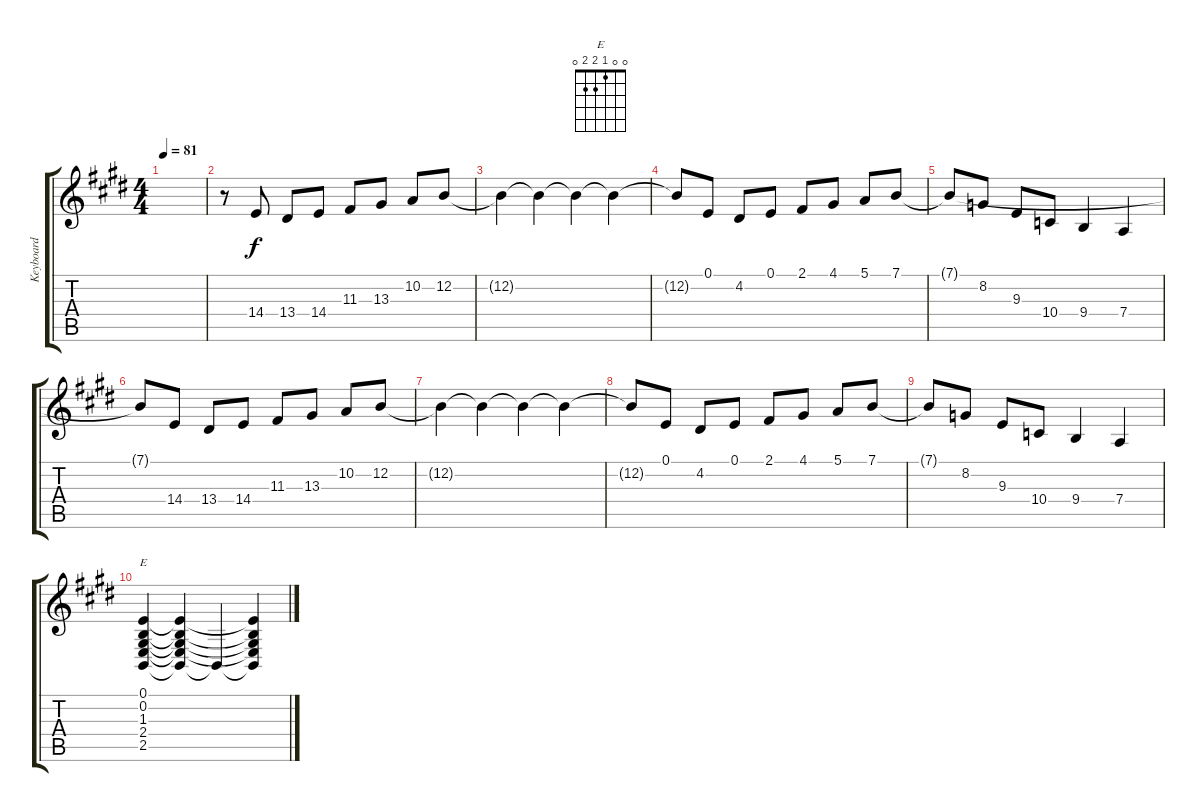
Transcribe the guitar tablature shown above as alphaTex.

\track ("Keyboard" "Keyboard") {instrument synthstrings1}
\staff {score tabs}
\tuning (E4 B3 G3 D3 A2 E2) {hide}
\chord ("E" 0 0 1 2 2 0)
\ts (4 4)
\tempo 81
\clef g2
\ks e
|
r.8 14.4.8 13.4.8 14.4.8 11.3.8 13.3.8 10.2.8 12.2.8 |
12.2{t}.4 12.2{t}.4 12.2{t}.4 12.2{t}.4 |
12.2{t}.8 0.1.8 4.2.8 0.1.8 2.1.8 4.1.8 5.1.8 7.1.8 |
7.1{t}.8 8.2.8 9.3.8 10.4.8 9.4.4 7.4.4 |
7.1{t}.8 14.4.8 13.4.8 14.4.8 11.3.8 13.3.8 10.2.8 12.2.8 |
12.2{t}.4 12.2{t}.4 12.2{t}.4 12.2{t}.4 |
12.2{t}.8 0.1.8 4.2.8 0.1.8 2.1.8 4.1.8 5.1.8 7.1.8 |
7.1{t}.8 8.2.8 9.3.8 10.4.8 9.4.4 7.4.4 |
(0.1 0.2 1.3 2.4 2.5).4{ch "E" volume 11} (0.1{t} 0.2{t} 1.3{t} 2.4{t} 2.5{t}).4{volume 9} 2.5{t}.4{volume 9} (0.1{t} 0.2{t} 1.3{t} 2.4{t} 2.5{t}).4{volume 7}
